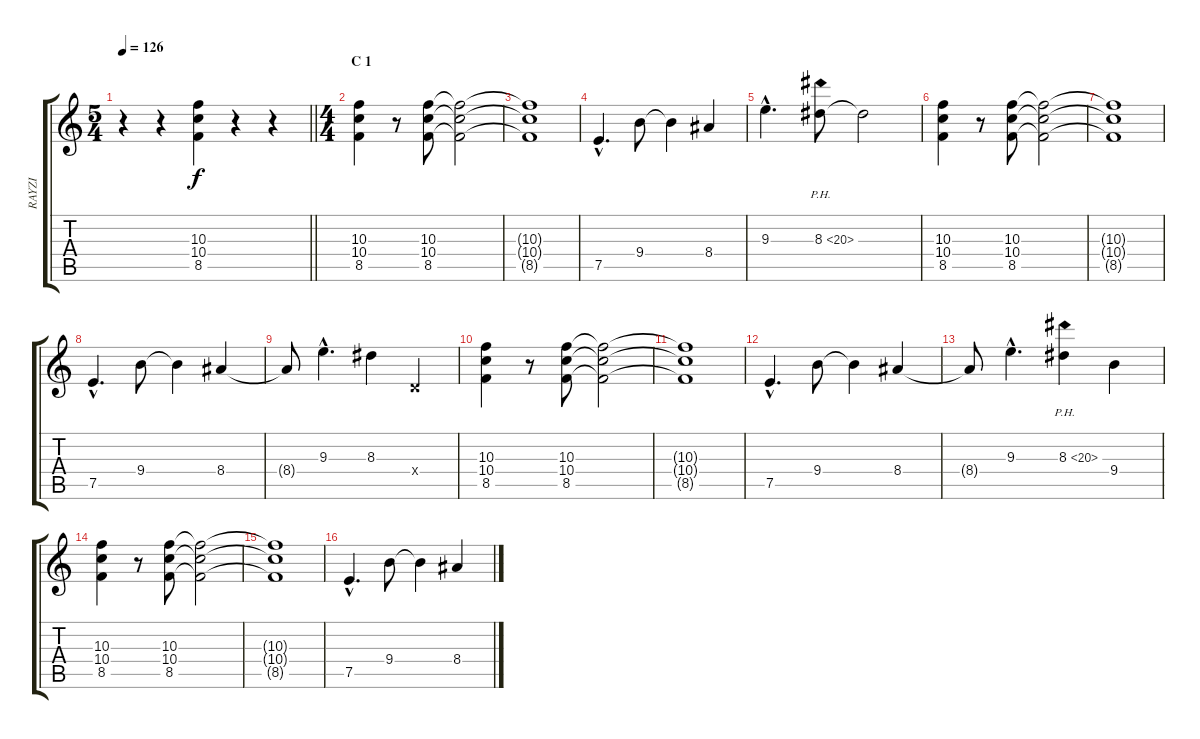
\track ("RAYZI" "RAYZI") {instrument distortionguitar}
\staff {score tabs}
\tuning (E4 B3 G3 D3 A2 E2) {hide}
\ts (5 4)
\tempo 126
\clef g2
\barLineRight lightlight
\ks c
r.4{dy f} r.4 (10.3 10.4 8.5).4 r.4 r.4 |
\ts (4 4)
\section ("" "C 1")
(10.3 10.4 8.5).4{volume 9 balance 3} r.8 (10.3 10.4 8.5).8 (10.3{t} 10.4{t} 8.5{t}).2 |
(10.3{t} 10.4{t} 8.5{t}).1 |
7.5{hac}.4{d} 9.4.8 9.4{t}.4 8.4.4 |
9.3{hac}.4{d} 8.3{ph 12}.8 8.3{t}.2 |
(10.3 10.4 8.5).4 r.8 (10.3 10.4 8.5).8 (10.3{t} 10.4{t} 8.5{t}).2 |
(10.3{t} 10.4{t} 8.5{t}).1 |
7.5{hac}.4{d} 9.4.8 9.4{t}.4 8.4.4 |
8.4{t}.8 9.3{hac}.4{d} 8.3.4 0.4{x}.4 |
(10.3 10.4 8.5).4 r.8 (10.3 10.4 8.5).8 (10.3{t} 10.4{t} 8.5{t}).2 |
(10.3{t} 10.4{t} 8.5{t}).1 |
7.5{hac}.4{d} 9.4.8 9.4{t}.4 8.4.4 |
8.4{t}.8 9.3{hac}.4{d} 8.3{ph 12}.4 9.4.4 |
(10.3 10.4 8.5).4 r.8 (10.3 10.4 8.5).8 (10.3{t} 10.4{t} 8.5{t}).2 |
(10.3{t} 10.4{t} 8.5{t}).1 |
7.5{hac}.4{d} 9.4.8 9.4{t}.4 8.4.4
